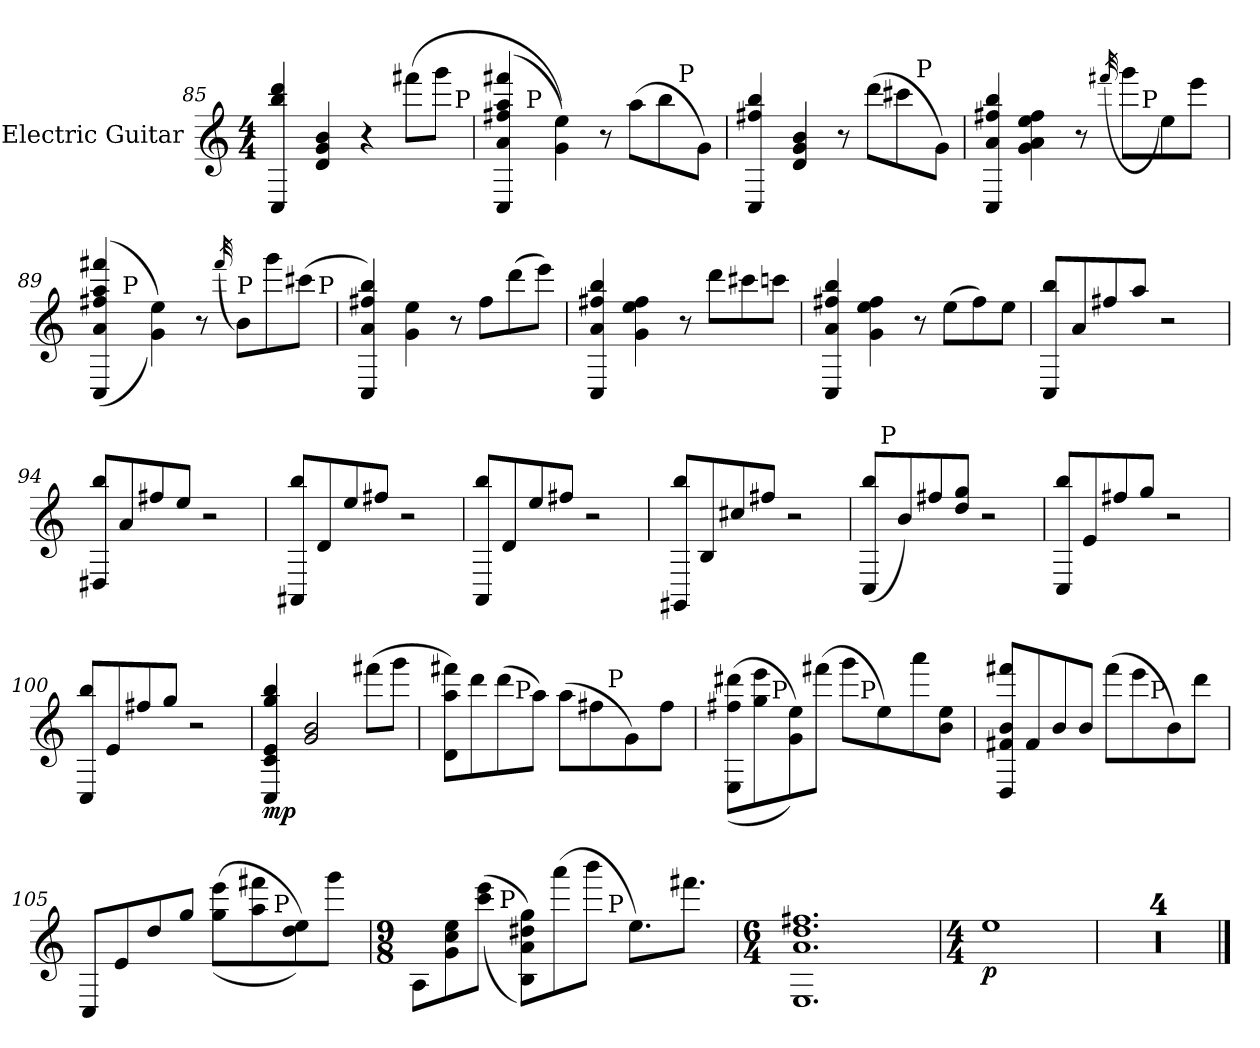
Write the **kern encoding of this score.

**kern	**dynam
*part1	*part1
*staff1	*staff1
*I"Electric Guitar	*
*clefG2	*
*ITrd7c12	*
*k[]	*
*C:	*
*M4/4	*
=85	=85
*^	*
4CC/ 4b/ 4dd/	2...ryy	.
4D/ 4G/ 4B/	.	.
4r	.	.
(8ff#X\L	.	.
8gg\J	.	.
!	!LO:TX:a:t=P	!
.	16ryy	.
=86	=86	=86
*	*^	*
(4CC/ 4A/ 4f#X/ 4a/ 4ff#X/	8ryy	2ryy	.
!	!LO:TX:a:t=P	!	!
.	2..ryy	.	.
4G\ 4e\))	.	.	.
8r	.	4ryy	.
(8a\L	.	.	.
8b\	.	16ryy	.
!	!	!LO:TX:a:t=P	!
.	.	8.ryy	.
8G\J)	.	.	.
*	*v	*v	*
=87	=87	=87
4CC/ 4f#X/ 4b/	2ryy	.
4D/ 4G/ 4B/	.	.
8r	4ryy	.
(8dd\L	.	.
8cc#X\	16ryy	.
!	!LO:TX:a:t=P	!
.	8.ryy	.
8G\J)	.	.
!!LO:LB:g=z	!!
=88	=88	=88
4CC/ 4A/ 4f#X/ 4b/	2ryy	.
4G\ 4A\ 4e\ 4f#\	.	.
8r	8.ryy	.
(32qff#X/	.	.
8gg\L	.	.
!	!LO:TX:a:t=P	!
.	4ryy	.
8e\)	.	.
8ee\J	.	.
.	16ryy	.
=89	=89	=89
*	*^	*
((4CC/ 4A/ 4f#X/ 4a/ 4ff#X/	8ryy	2...ryy	.
!	!LO:TX:a:t=P	!	!
.	2..ryy	.	.
4G\ 4e\))	.	.	.
8r	.	.	.
(32qff#/	.	.	.
!LO:TX:a:t=P	!	!	!
8B\L)	.	.	.
8gg\	.	.	.
(8cc#X\J	.	.	.
!	!	!LO:TX:a:t=P	!
.	.	16ryy	.
*v	*v	*v	*
=90	=90
4CC/ 4A/ 4f#X/ 4b/)	.
4G\ 4e\	.
8r	.
8f#\L	.
(8dd\	.
8ee\J)	.
=91	=91
*MM172	*
4CC/ 4A/ 4f#X/ 4b/	.
4G\ 4e\ 4f#\	.
8r	.
8dd\L	.
8cc#X\	.
8ccn\J	.
!!LO:PB:g=z
=92	=92
4CC/ 4A/ 4f#X/ 4b/	.
4G\ 4e\ 4f#\	.
8r	.
(8e\L	.
8f#\)	.
8e\J	.
=93	=93
8CC/ 8b/L	.
8A/	.
8f#X/	.
8a/J	.
2r	.
=94	=94
*MM170	*
8DD#X/ 8b/L	.
8A/	.
8f#X/	.
8e/J	.
2r	.
=95	=95
8AAA#X/ 8b/L	.
8D/	.
8e/	.
8f#X/J	.
2r	.
=96	=96
8AAA/ 8b/L	.
8D/	.
8e/	.
8f#X/J	.
2r	.
=97	=97
*MM173	*
8GGG#X/ 8b/L	.
8BB/	.
8c#X/	.
8f#X/J	.
2r	.
!!LO:LB:g=z
=98	=98
*^	*
(8CC/ 8b/L	16ryy	.
!	!LO:TX:a:t=P	!
.	2...ryy	.
8B/)	.	.
8f#X/	.	.
8d/ 8g/J	.	.
2r	.	.
*v	*v	*
=99	=99
8CC/ 8b/L	.
8E/	.
8f#X/	.
8g/J	.
2r	.
=100	=100
*MM165	*
8CC/ 8b/L	.
8E/	.
8f#X/	.
8g/J	.
2r	.
=101	=101
!	!LO:DY:b
4CC/ 4C/ 4E/ 4g/ 4b/	mp
2G/ 2B/	.
(8ff#X\L	.
8gg\J	.
=102	=102
*MM170	*
*^	*
*	*^	*
8D\ 8a\ 8ff#X\L)	4ryy	2ryy	.
8dd\	.	.	.
(8dd\	16ryy	.	.
!	!LO:TX:a:t=P	!	!
.	2ryy	.	.
8a\J)	.	.	.
(8a\L	.	8.ryy	.
8f#X\	.	.	.
!	!	!LO:TX:a:t=P	!
.	.	4ryy	.
8G\)	.	.	.
.	8.ryy	.	.
8f#\J	.	.	.
.	.	16ryy	.
!!LO:LB:g=z	!!	!!
=103	=103	=103	=103
((8EE\ 8f#X\ 8dd#X\L	8.ryy	2ryy	.
8g\ 8ee\	.	.	.
!	!LO:TX:a:t=P	!	!
.	2ryy	.	.
8G\ 8e\))	.	.	.
(8ff#X\J	.	.	.
8gg\L	.	16ryy	.
!	!	!LO:TX:a:t=P	!
.	.	4..ryy	.
8e\)	.	.	.
.	4ryy	.	.
8aa\	.	.	.
8B\ 8e\J	.	.	.
.	16ryy	.	.
*	*v	*v	*
=104	=104	=104
8DD/ 8F#X/ 8B/ 8ff#X/L	2ryy	.
8F#/	.	.
8B/	.	.
8B/J	.	.
(8ff#\L	8.ryy	.
8ee\	.	.
!	!LO:TX:a:t=P	!
.	4ryy	.
8B\)	.	.
8dd\J	.	.
.	16ryy	.
=105	=105	=105
8CC/L	2ryy	.
8E/	.	.
8d/	.	.
8g/J	.	.
((8g\ 8ee\L	8.ryy	.
8a\ 8ff#X\	.	.
!	!LO:TX:a:t=P	!
.	4ryy	.
8d\ 8e\))	.	.
8gg\J	.	.
.	16ryy	.
*v	*v	*
!!LO:LB:g=z
=106	=106
*M9/8	*
*^	*
*	*^	*
8AA\L	4ryy	2ryy	.
8G\ 8c\ 8e\	.	.	.
((8cc\ 8ee\J	16ryy	.	.
!	!LO:TX:a:t=P	!	!
.	2ryy	.	.
8BB\ 8A\ 8d#X\ 8g\L))	.	.	.
(8aa\	.	8.ryy	.
8bb\J	.	.	.
!	!	!LO:TX:a:t=P	!
.	.	4..ryy	.
8.e\L)	.	.	.
.	4ryy	.	.
8.ff#X\J	.	.	.
.	16ryy	.	.
*v	*v	*v	*
=107	=107
*M6/4	*
1.EE 1.A 1.d 1.f#X	.
=108	=108
*M4/4	*
!	!LO:DY:b
1e	p
=109	=109
1r	.
=110	=110
1r	.
=111	=111
1r	.
=112	=112
1r	.
==	==
*-	*-
